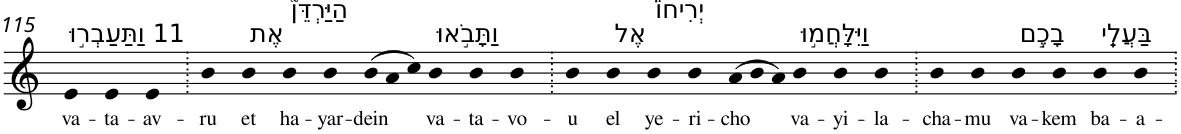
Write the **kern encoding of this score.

**kern	**text
*part1	*part1
*staff1	*staff1
*I"Piano	*
*I'Pno	*
!!LO:PB:g=z
*clefG2	*
*k[]	*
=115	=115
!LO:TX:a:t=11 וַתַּעַבְר֣וּ	!
!	!LO:LY:b
4e	va-
!	!LO:LY:b
4e	-ta-
!	!LO:LY:b
4e	-av-
=116.	=116.
!	!LO:LY:b
4b	-ru
!LO:TX:a:t=אֶת	!
!	!LO:LY:b
4b	et
!LO:TX:a:t=הַיַּרְדֵּן֮	!
!	!LO:LY:b
4b	ha-
!	!LO:LY:b
4b	-yar-
*Xtuplet	*
!	!LO:LY:b
(>12b	-dein
12a	.
12cc)	.
!LO:TX:a:t=וַתָּבֹ֣אוּ	!
!	!LO:LY:b
4b	va-
!	!LO:LY:b
4b	-ta-
!	!LO:LY:b
4b	-vo-
=117.	=117.
!	!LO:LY:b
4b	-u
!LO:TX:a:t=אֶל	!
!	!LO:LY:b
4b	el
!LO:TX:a:t=יְרִיחוֹ֒	!
!	!LO:LY:b
4b	ye-
!	!LO:LY:b
4b	-ri-
!	!LO:LY:b
(>12a	-cho
12b	.
12a)	.
!LO:TX:a:t=וַיִּלָּחֲמ֣וּ	!
!	!LO:LY:b
4b	va-
!	!LO:LY:b
4b	-yi-
!	!LO:LY:b
4b	-la-
=118.	=118.
!	!LO:LY:b
4b	-cha-
!	!LO:LY:b
4b	-mu
!LO:TX:a:t=בָכֶ֣ם	!
!	!LO:LY:b
4b	va-
!	!LO:LY:b
4b	-kem
!LO:TX:a:t=בַּעֲלֵֽי	!
!	!LO:LY:b
4b	ba-
!	!LO:LY:b
4b	-a-
=.	=.
*-	*-
